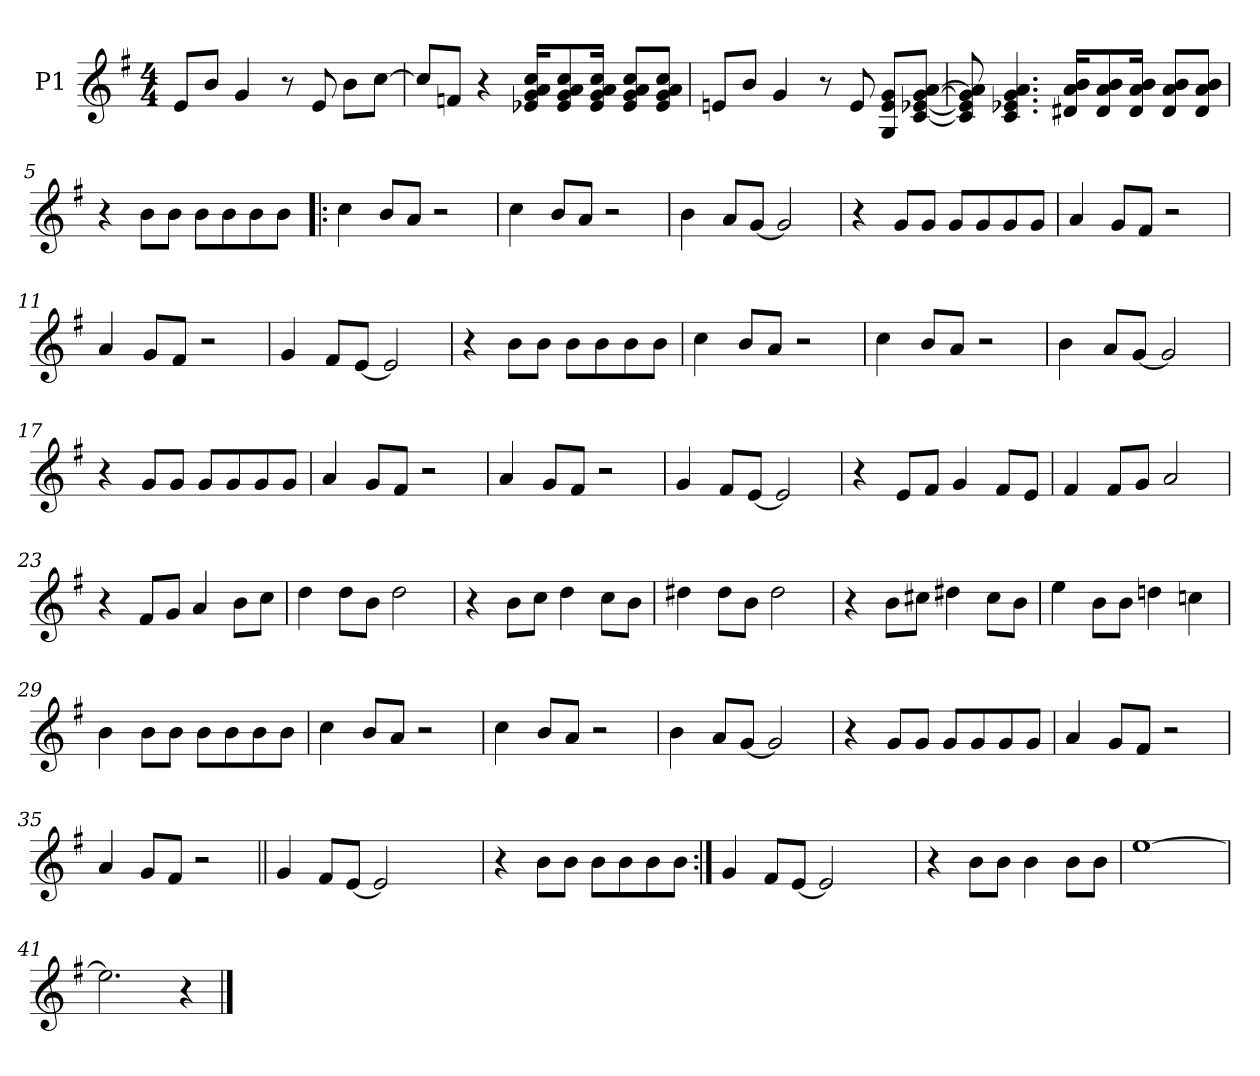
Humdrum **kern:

**kern
*part1
*staff1
*I"P1
*clefG2
*k[f#]
*e:
*M4/4
*MM126
=1
8e/L
8b/J
4g/
8r
8e/
8b\L
[>8cc\J
=2
8cc/L]
8fn/J
4r
16e-X/ 16g/ 16a/ 16cc/KL
8e-/ 8g/ 8a/ 8cc/
16e-/ 16g/ 16a/ 16cc/Jk
8e-/ 8g/ 8a/ 8cc/L
8e-/ 8g/ 8a/ 8cc/J
=3
8en/L
8b/J
4g/
8r
8e/
8G/ 8e/ 8g/L
[<8c/ [<8e-X/ [<8g/ [>8a/J
!!LO:LB:g=z
=4
8c/] 8e-/] 8g/] 8a/]
4.c/ 4.e-X/ 4.g/ 4.a/
16d#X/ 16a/ 16b/KL
8d#/ 8a/ 8b/
16d#/ 16a/ 16b/Jk
8d#/ 8a/ 8b/L
8d#/ 8a/ 8b/J
=5
4r
8b\L
8b\J
8b\L
8b\
8b\
8b\J
=6!|:
4cc\
8b/L
8a/J
2r
=7
4cc\
8b/L
8a/J
2r
=8
4b\
8a/L
[<8g/J
2g/]
!!LO:LB:g=z
=9
4r
8g/L
8g/J
8g/L
8g/
8g/
8g/J
=10
4a/
8g/L
8f#/J
2r
=11
4a/
8g/L
8f#/J
2r
=12
4g/
8f#/L
[<8e/J
2e/]
=13
4r
8b\L
8b\J
8b\L
8b\
8b\
8b\J
!!LO:LB:g=z
=14
4cc\
8b/L
8a/J
2r
=15
4cc\
8b/L
8a/J
2r
=16
4b\
8a/L
[<8g/J
2g/]
=17
4r
8g/L
8g/J
8g/L
8g/
8g/
8g/J
=18
4a/
8g/L
8f#/J
2r
=19
4a/
8g/L
8f#/J
2r
!!LO:LB:g=z
=20
4g/
8f#/L
[<8e/J
2e/]
=21
4r
8e/L
8f#/J
4g/
8f#/L
8e/J
=22
4f#/
8f#/L
8g/J
2a/
=23
4r
8f#/L
8g/J
4a/
8b\L
8cc\J
=24
4dd\
8dd\L
8b\J
2dd\
!!LO:LB:g=z
=25
4r
8b\L
8cc\J
4dd\
8cc\L
8b\J
=26
4dd#X\
8dd#\L
8b\J
2dd#\
=27
4r
8b\L
8cc#X\J
4dd#X\
8cc#\L
8b\J
=28
4ee\
8b\L
8b\J
4ddn\
4ccn\
=29
4b\
8b\L
8b\J
8b\L
8b\
8b\
8b\J
!!LO:LB:g=z
=30
4cc\
8b/L
8a/J
2r
=31
4cc\
8b/L
8a/J
2r
=32
4b\
8a/L
[<8g/J
2g/]
=33
4r
8g/L
8g/J
8g/L
8g/
8g/
8g/J
=34
4a/
8g/L
8f#/J
2r
!!LO:LB:g=z
=35
4a/
8g/L
8f#/J
2r
=36||
*^
4g/	4ryy
8f#/L	4ryy
[<8e/J	.
2e/]	8ryy
.	8ryy
.	8ryy
.	8ryy
*v	*v
=37
4r
8b\L
8b\J
8b\L
8b\
8b\
8b\J
!!LO:LB:g=z
=38:|!
*^
4g/	4ryy
8f#/L	4ryy
[<8e/J	.
2e/]	4ryy
.	8ryy
.	8ryy
*v	*v
=39
4r
8b\L
8b\J
4b\
8b\L
8b\J
=40
[>1ee
=41
2.ee\]
4r
==
*-
